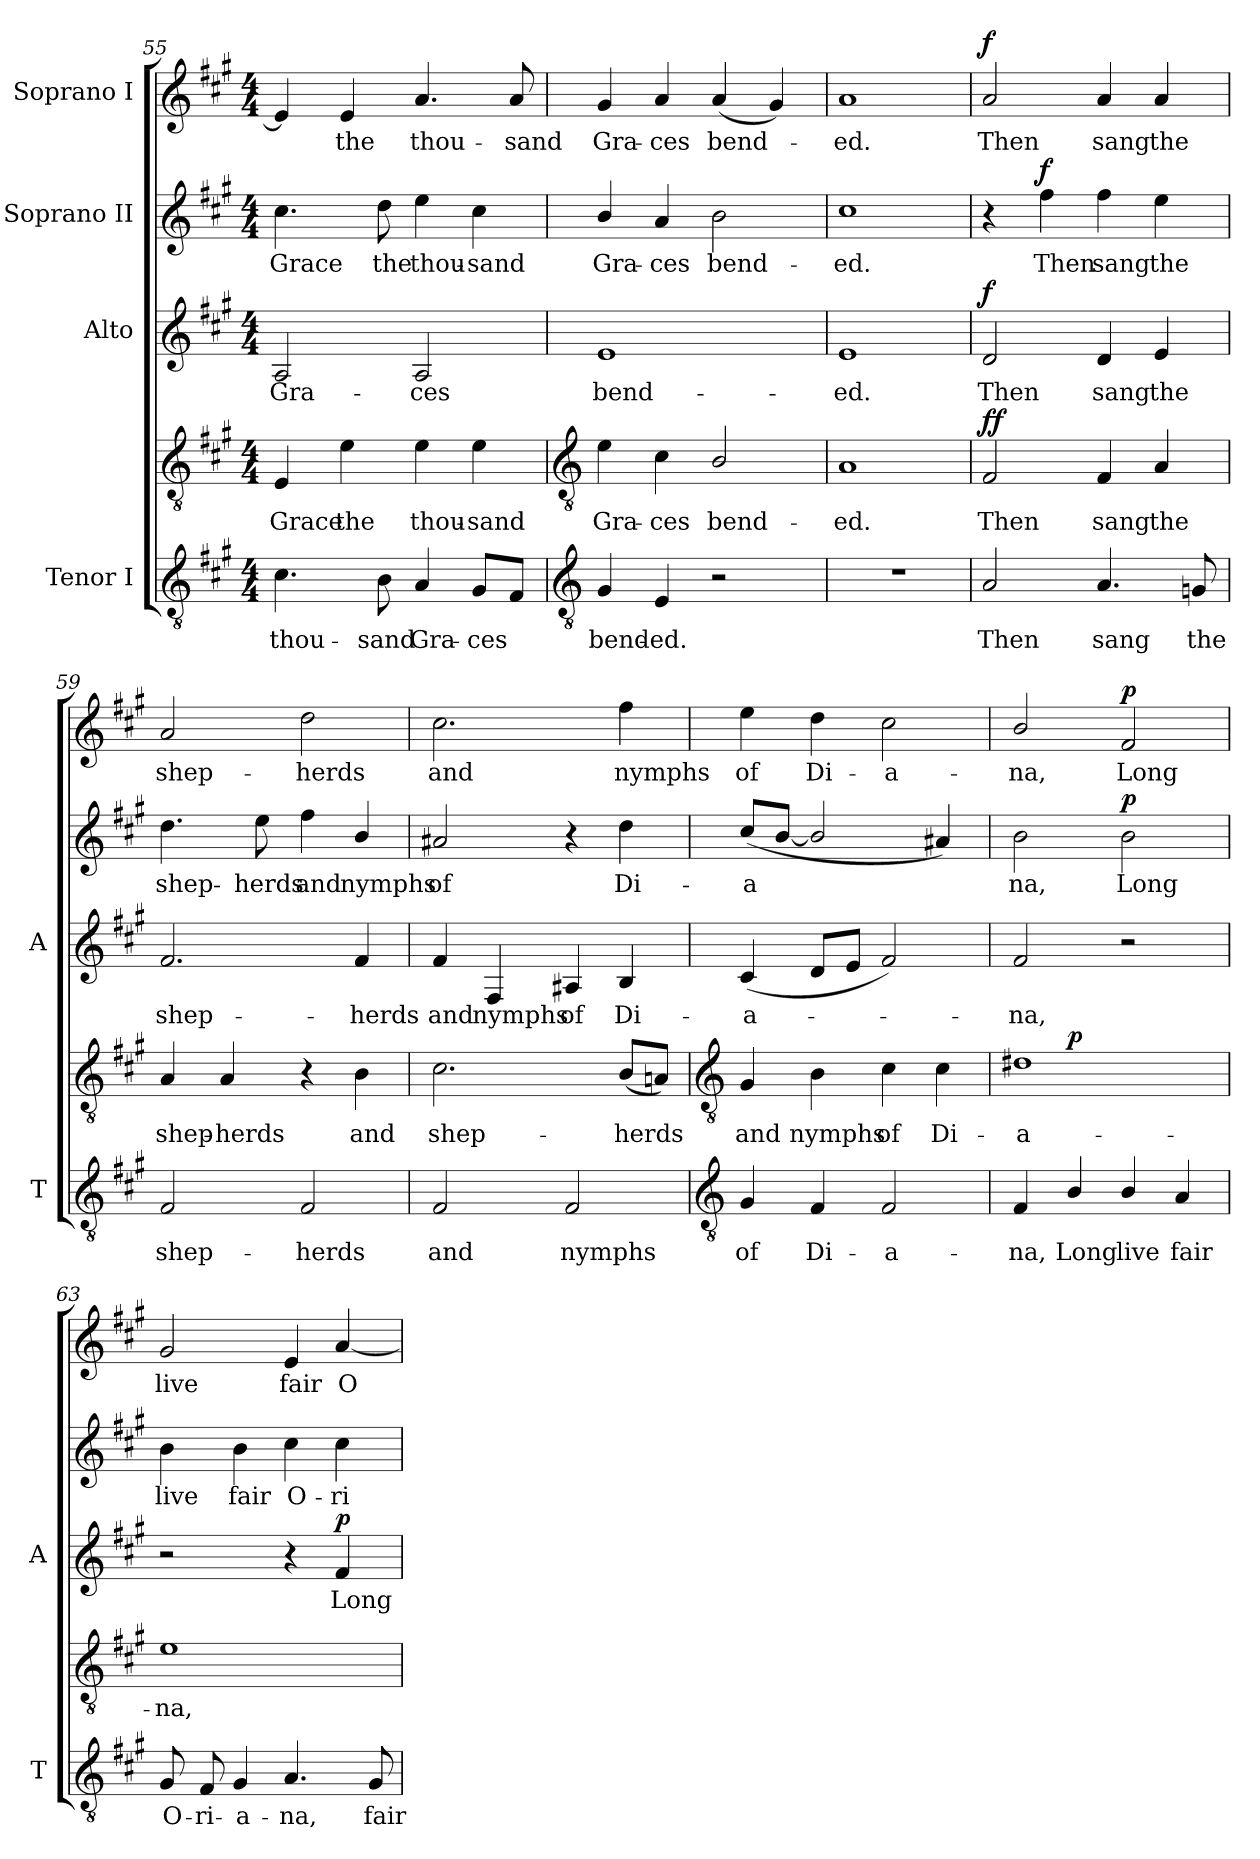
**kern	**text	**kern	**text	**dynam	**kern	**text	**dynam	**kern	**text	**dynam	**kern	**text	**dynam
*part4	*part4	*part4	*part4	*part4	*part3	*part3	*part3	*part2	*part2	*part2	*part1	*part1	*part1
*staff5	*staff5	*staff4	*staff4	*staff4/5	*staff3	*staff3	*staff3	*staff2	*staff2	*staff2	*staff1	*staff1	*staff1
*I"Tenor I	*	*	*	*	*I"Alto	*	*	*I"Soprano II	*	*	*I"Soprano I	*	*
*I'T	*	*	*	*	*I'A	*	*	*	*	*	*	*	*
*clefGv2	*	*clefGv2	*	*	*clefG2	*	*	*clefG2	*	*	*clefG2	*	*
*k[f#c#g#]	*	*k[f#c#g#]	*	*	*k[f#c#g#]	*	*	*k[f#c#g#]	*	*	*k[f#c#g#]	*	*
*A:	*	*A:	*	*	*A:	*	*	*A:	*	*	*A:	*	*
*M4/4	*	*M4/4	*	*	*M4/4	*	*	*M4/4	*	*	*M4/4	*	*
=55	=55	=55	=55	=55	=55	=55	=55	=55	=55	=55	=55	=55	=55
!	!LO:LY:b	!	!LO:LY:b	!	!	!LO:LY:b	!	!	!LO:LY:b	!	!	!	!
4.c#	thou-	4E	Grace	.	2A	Gra-	.	4.cc#	Grace	.	4e]	.	.
!	!	!	!LO:LY:b	!	!	!	!	!	!	!	!	!LO:LY:b	!
.	.	4e	the	.	.	.	.	.	.	.	4e	the	.
!	!LO:LY:b	!	!	!	!	!	!	!	!LO:LY:b	!	!	!	!
8B	-sand	.	.	.	.	.	.	8dd	the	.	.	.	.
!	!LO:LY:b	!	!LO:LY:b	!	!	!LO:LY:b	!	!	!LO:LY:b	!	!	!LO:LY:b	!
4A	Gra-	4e	thou-	.	2A	-ces	.	4ee	thou-	.	4.a	thou-	.
!	!LO:LY:b	!	!LO:LY:b	!	!	!	!	!	!LO:LY:b	!	!	!	!
8G#L	-ces	4e	-sand	.	.	.	.	4cc#	-sand	.	.	.	.
!	!	!	!	!	!	!	!	!	!	!	!	!LO:LY:b	!
8F#J	.	.	.	.	.	.	.	.	.	.	8a	-sand	.
!!LO:LB:g=z
=56	=56	=56	=56	=56	=56	=56	=56	=56	=56	=56	=56	=56	=56
*clefGv2	*	*clefGv2	*	*	*	*	*	*	*	*	*	*	*
!	!LO:LY:b	!	!LO:LY:b	!	!	!LO:LY:b	!	!	!LO:LY:b	!	!	!LO:LY:b	!
4G#	-bend-	4e	Gra-	.	1e	bend-	.	4b/	Gra-	.	4g#	Gra-	.
!	!LO:LY:b	!	!LO:LY:b	!	!	!	!	!	!LO:LY:b	!	!	!LO:LY:b	!
4E	-ed.	4c#	-ces	.	.	.	.	4a	-ces	.	4a	-ces	.
!	!	!	!LO:LY:b	!	!	!	!	!	!LO:LY:b	!	!	!LO:LY:b	!
2r	.	2B/	bend-	.	.	.	.	2b	bend-	.	(<4a	bend-	.
.	.	.	.	.	.	.	.	.	.	.	4g#)	.	.
=57	=57	=57	=57	=57	=57	=57	=57	=57	=57	=57	=57	=57	=57
!	!	!	!LO:LY:b	!	!	!LO:LY:b	!	!	!LO:LY:b	!	!	!LO:LY:b	!
1r	.	1A	ed.	.	1e	-ed.	.	1cc#	-ed.	.	1a	ed.	.
=58	=58	=58	=58	=58	=58	=58	=58	=58	=58	=58	=58	=58	=58
!	!LO:LY:b	!	!LO:LY:b	!LO:DY:b=2	!	!LO:LY:b	!	!	!	!	!	!LO:LY:b	!
!	!	!	!	!LO:DY:n=1:b	!	!	!LO:DY:b	!	!	!	!	!	!LO:DY:b
2A	Then	2F#	Then	f f	2d	Then	f	4r	.	.	2a	Then	f
!	!	!	!	!	!	!	!	!	!LO:LY:b	!LO:DY:b	!	!	!
.	.	.	.	.	.	.	.	4ff#	Then	f	.	.	.
!	!LO:LY:b	!	!LO:LY:b	!	!	!LO:LY:b	!	!	!LO:LY:b	!	!	!LO:LY:b	!
4.A	sang	4F#	sang	.	4d	sang	.	4ff#	sang	.	4a	sang	.
!	!	!	!LO:LY:b	!	!	!LO:LY:b	!	!	!LO:LY:b	!	!	!LO:LY:b	!
.	.	4A	the	.	4e	the	.	4ee	the	.	4a	the	.
!	!LO:LY:b	!	!	!	!	!	!	!	!	!	!	!	!
8Gn	the	.	.	.	.	.	.	.	.	.	.	.	.
=59	=59	=59	=59	=59	=59	=59	=59	=59	=59	=59	=59	=59	=59
!	!LO:LY:b	!	!LO:LY:b	!	!	!LO:LY:b	!	!	!LO:LY:b	!	!	!LO:LY:b	!
2F#	shep-	4A	shep-	.	2.f#	shep-	.	4.dd	shep-	.	2a	shep-	.
!	!	!	!LO:LY:b	!	!	!	!	!	!	!	!	!	!
.	.	4A	-herds	.	.	.	.	.	.	.	.	.	.
!	!	!	!	!	!	!	!	!	!LO:LY:b	!	!	!	!
.	.	.	.	.	.	.	.	8ee	-herds	.	.	.	.
!	!LO:LY:b	!	!	!	!	!	!	!	!LO:LY:b	!	!	!LO:LY:b	!
2F#	-herds	4r	.	.	.	.	.	4ff#	and	.	2dd	-herds	.
!	!	!	!LO:LY:b	!	!	!LO:LY:b	!	!	!LO:LY:b	!	!	!	!
.	.	4B	and	.	4f#	-herds	.	4b/	nymphs	.	.	.	.
=60	=60	=60	=60	=60	=60	=60	=60	=60	=60	=60	=60	=60	=60
!	!LO:LY:b	!	!LO:LY:b	!	!	!LO:LY:b	!	!	!LO:LY:b	!	!	!LO:LY:b	!
2F#	and	2.c#	shep-	.	4f#	and	.	2a#X	of	.	2.cc#	and	.
!	!	!	!	!	!	!LO:LY:b	!	!	!	!	!	!	!
.	.	.	.	.	4F#	nymphs	.	.	.	.	.	.	.
!	!LO:LY:b	!	!	!	!	!LO:LY:b	!	!	!	!	!	!	!
2F#	nymphs	.	.	.	4A#X	of	.	4r	.	.	.	.	.
!	!	!	!LO:LY:b	!	!	!LO:LY:b	!	!	!LO:LY:b	!	!	!LO:LY:b	!
.	.	(<8BL	-herds	.	4B	Di-	.	4dd	Di-	.	4ff#	nymphs	.
.	.	8AnJ)	.	.	.	.	.	.	.	.	.	.	.
!!LO:LB:g=z
=61	=61	=61	=61	=61	=61	=61	=61	=61	=61	=61	=61	=61	=61
*clefGv2	*	*clefGv2	*	*	*	*	*	*	*	*	*	*	*
!	!LO:LY:b	!	!LO:LY:b	!	!	!LO:LY:b	!	!	!LO:LY:b	!	!	!LO:LY:b	!
4G#	-of	4G#	and	.	(<4c#	-a-	.	(<8cc#/L	-a	.	4ee	of	.
.	.	.	.	.	.	.	.	[8b/J	.	.	.	.	.
!	!LO:LY:b	!	!LO:LY:b	!	!	!	!	!	!	!	!	!LO:LY:b	!
4F#	Di-	4B	nymphs	.	8dL	.	.	2b/]	.	.	4dd	Di-	.
.	.	.	.	.	8eJ	.	.	.	.	.	.	.	.
!	!LO:LY:b	!	!LO:LY:b	!	!	!	!	!	!	!	!	!LO:LY:b	!
2F#	-a-	4c#	of	.	2f#)	.	.	.	.	.	2cc#	-a-	.
!	!	!	!LO:LY:b	!	!	!	!	!	!	!	!	!	!
.	.	4c#	Di-	.	.	.	.	4a#X)	.	.	.	.	.
=62	=62	=62	=62	=62	=62	=62	=62	=62	=62	=62	=62	=62	=62
!	!LO:LY:b	!	!LO:LY:b	!	!	!LO:LY:b	!	!	!LO:LY:b	!	!	!LO:LY:b	!
4F#	-na,	1d#X	-a-	.	2f#	na,	.	2b	na,	.	2b/	-na,	.
!	!LO:LY:b	!	!	!LO:DY:b=2	!	!	!	!	!	!	!	!	!
4B/	Long	.	.	p	.	.	.	.	.	.	.	.	.
!	!LO:LY:b	!	!	!	!	!	!	!	!LO:LY:b	!LO:DY:b	!	!LO:LY:b	!LO:DY:b
4B/	live	.	.	.	2r	.	.	2b	Long	p	2f#	Long	p
!	!LO:LY:b	!	!	!	!	!	!	!	!	!	!	!	!
4A	fair	.	.	.	.	.	.	.	.	.	.	.	.
=63	=63	=63	=63	=63	=63	=63	=63	=63	=63	=63	=63	=63	=63
!	!LO:LY:b	!	!LO:LY:b	!	!	!	!	!	!LO:LY:b	!	!	!LO:LY:b	!
8G#	O-	1e	na,	.	2r	.	.	4b	live	.	2g#	live	.
!	!LO:LY:b	!	!	!	!	!	!	!	!	!	!	!	!
8F#	-ri-	.	.	.	.	.	.	.	.	.	.	.	.
!	!LO:LY:b	!	!	!	!	!	!	!	!LO:LY:b	!	!	!	!
4G#	-a-	.	.	.	.	.	.	4b	fair	.	.	.	.
!	!LO:LY:b	!	!	!	!	!	!	!	!LO:LY:b	!	!	!LO:LY:b	!
4.A	-na,	.	.	.	4r	.	.	4cc#	O-	.	4e	fair	.
!	!	!	!	!	!	!LO:LY:b	!LO:DY:b	!	!LO:LY:b	!	!	!LO:LY:b	!
.	.	.	.	.	4f#	Long	p	4cc#	-ri-	.	[4a	O-	.
!	!LO:LY:b	!	!	!	!	!	!	!	!	!	!	!	!
8G#	fair	.	.	.	.	.	.	.	.	.	.	.	.
=	=	=	=	=	=	=	=	=	=	=	=	=	=
*-	*-	*-	*-	*-	*-	*-	*-	*-	*-	*-	*-	*-	*-
